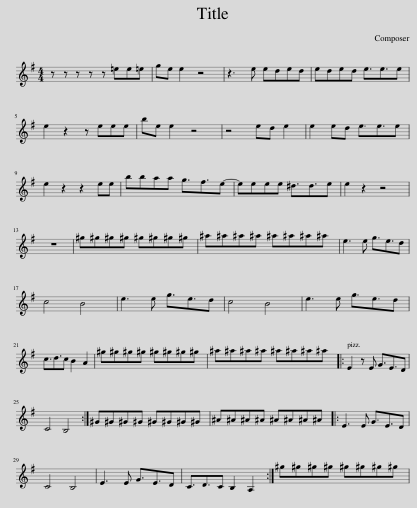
X:1
L:1/8
M:4/4
I:linebreak $
K:G
V:1 treble
V:1
 z z z z z =ee=e | ge e2 z4 | z3 e eded | eded e3/2e3/2e |$ e2 z2 z eee | %5
 be e2 z4 | z4 ed e2 | e2 ed e3/2e3/2e |$ e2 z2 z2 ee | bbaa g3/2f3/2e- | %10
 eeee ^d3/2d3/2e | e2 z2 z4 |$ z8 | ^g^g^g^g ^g^g^g^g | ^a^a^a^a ^a^a^a^a | %15
 e3 e g3/2e3/2d |$ c4 B4 | e3 e g3/2e3/2d | c4 B4 | e3 e g3/2e3/2d |$ %20
 c3/2d3/2c B2 A2 | ^g^g^g^g ^g^g^g^g | ^a^a^a^a ^a^a^a^a |: E2 z E G3/2E3/2D |$ C4 B,4 :| %25
 ^G^G^G^G ^G^G^G^G | ^A^A^A^A ^A^A^A^A |: E3 E G3/2E3/2D |$ C4 B,4 | E3 E G3/2E3/2D | %30
 C3/2D3/2C B,2 A,2 :| ^g^g^g^g ^g^g^g^g | %32
